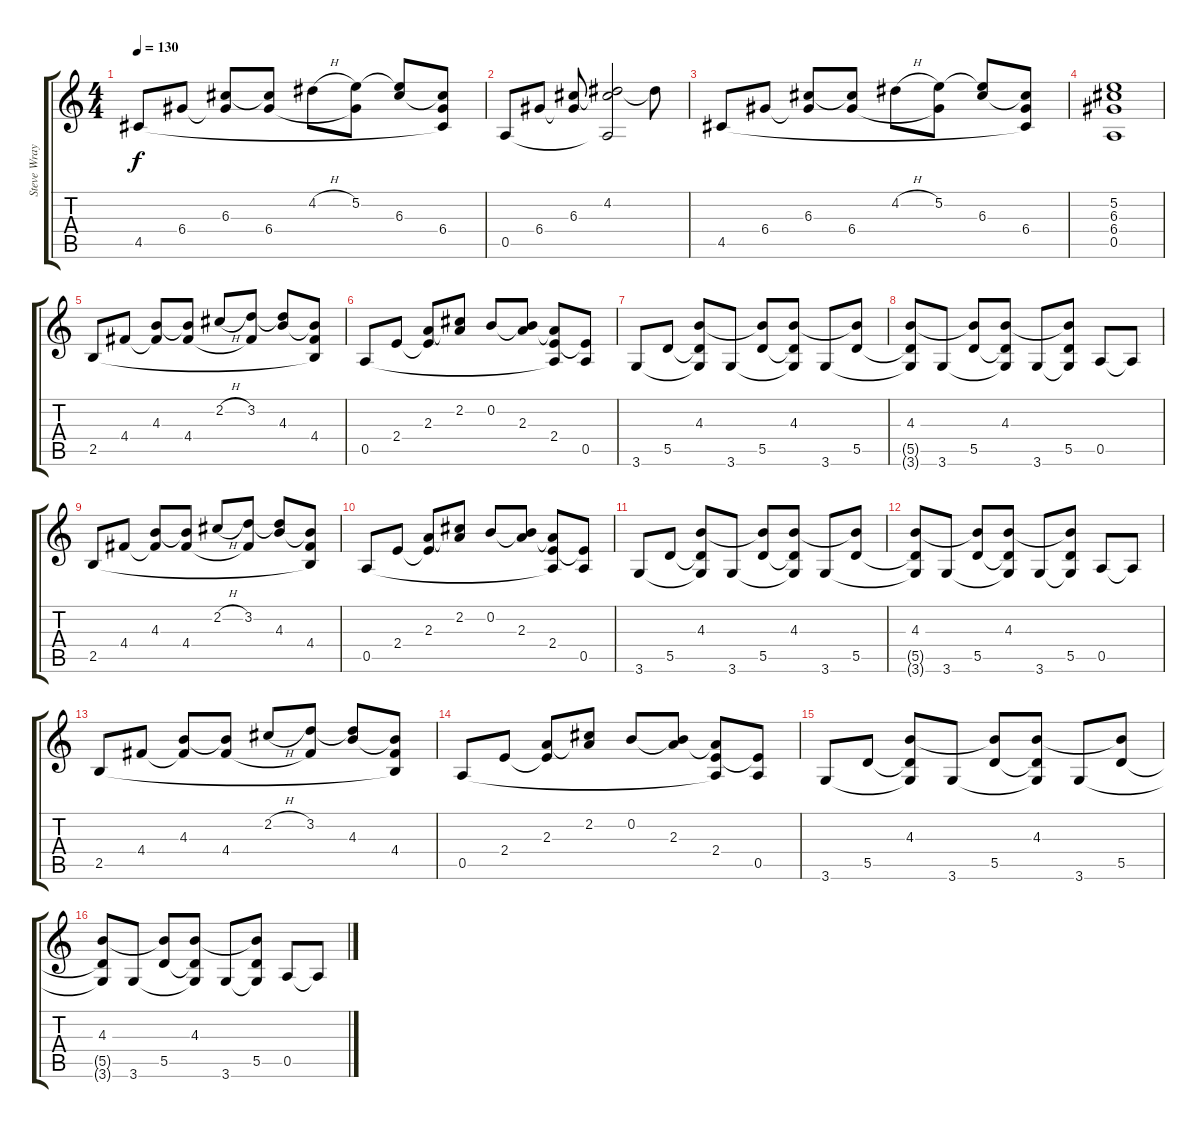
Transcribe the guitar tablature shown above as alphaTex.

\track ("Steve Wray" "Steve Wray") {instrument acousticguitarsteel}
\staff {score tabs}
\tuning (E4 B3 G3 D3 A2 E2) {hide}
\ts (4 4)
\tempo 130
\clef g2
\ks c
4.5.8{dy f} 6.4.8 (6.3 6.4{t}).8 (6.3{t} 6.4).8 4.2{h}.8 (5.2 6.4{t}).8 (5.2{t} 6.3).8 (6.3{t} 6.4 4.5{t}).8 |
0.5.8 6.4.8 (6.3 6.4{t}).8 (4.2 6.3{t} 0.5{t}).2 4.2{t}.8 |
4.5.8 6.4.8 (6.3 6.4{t}).8 (6.3{t} 6.4).8 4.2{h}.8 (5.2 6.4{t}).8 (5.2{t} 6.3).8 (6.3{t} 6.4 4.5{t}).8 |
(5.2 6.3 6.4 0.5).1 |
2.5.8 4.4.8 (4.3 4.4{t}).8 (4.3{t} 4.4).8 2.2{h}.8 (3.2 4.4{t}).8 (3.2{t} 4.3).8 (4.3{t} 4.4 2.5{t}).8 |
0.5.8 2.4.8 (2.3 2.4{t}).8 (2.2 2.3{t}).8 0.2.8 (0.2{t} 2.3).8 (2.3{t} 2.4 0.5{t}).8 (2.4{t} 0.5).8 |
3.6.8 5.5.8 (4.3 5.5{t} 3.6{t}).8 3.6.8 (4.3{t} 5.5).8 (4.3 5.5{t} 3.6{t}).8 3.6.8 (4.3{t} 5.5).8 |
(4.3 5.5{t} 3.6{t}).8 3.6.8 (4.3{t} 5.5).8 (4.3 5.5{t} 3.6{t}).8 3.6.8 (4.3{t} 5.5 3.6{t}).8 0.5.8 0.5{t}.8 |
2.5.8 4.4.8 (4.3 4.4{t}).8 (4.3{t} 4.4).8 2.2{h}.8 (3.2 4.4{t}).8 (3.2{t} 4.3).8 (4.3{t} 4.4 2.5{t}).8 |
0.5.8 2.4.8 (2.3 2.4{t}).8 (2.2 2.3{t}).8 0.2.8 (0.2{t} 2.3).8 (2.3{t} 2.4 0.5{t}).8 (2.4{t} 0.5).8 |
3.6.8 5.5.8 (4.3 5.5{t} 3.6{t}).8 3.6.8 (4.3{t} 5.5).8 (4.3 5.5{t} 3.6{t}).8 3.6.8 (4.3{t} 5.5).8 |
(4.3 5.5{t} 3.6{t}).8 3.6.8 (4.3{t} 5.5).8 (4.3 5.5{t} 3.6{t}).8 3.6.8 (4.3{t} 5.5 3.6{t}).8 0.5.8 0.5{t}.8 |
2.5.8 4.4.8 (4.3 4.4{t}).8 (4.3{t} 4.4).8 2.2{h}.8 (3.2 4.4{t}).8 (3.2{t} 4.3).8 (4.3{t} 4.4 2.5{t}).8 |
0.5.8 2.4.8 (2.3 2.4{t}).8 (2.2 2.3{t}).8 0.2.8 (0.2{t} 2.3).8 (2.3{t} 2.4 0.5{t}).8 (2.4{t} 0.5).8 |
3.6.8 5.5.8 (4.3 5.5{t} 3.6{t}).8 3.6.8 (4.3{t} 5.5).8 (4.3 5.5{t} 3.6{t}).8 3.6.8 (4.3{t} 5.5).8 |
(4.3 5.5{t} 3.6{t}).8 3.6.8 (4.3{t} 5.5).8 (4.3 5.5{t} 3.6{t}).8 3.6.8 (4.3{t} 5.5 3.6{t}).8 0.5.8 0.5{t}.8
